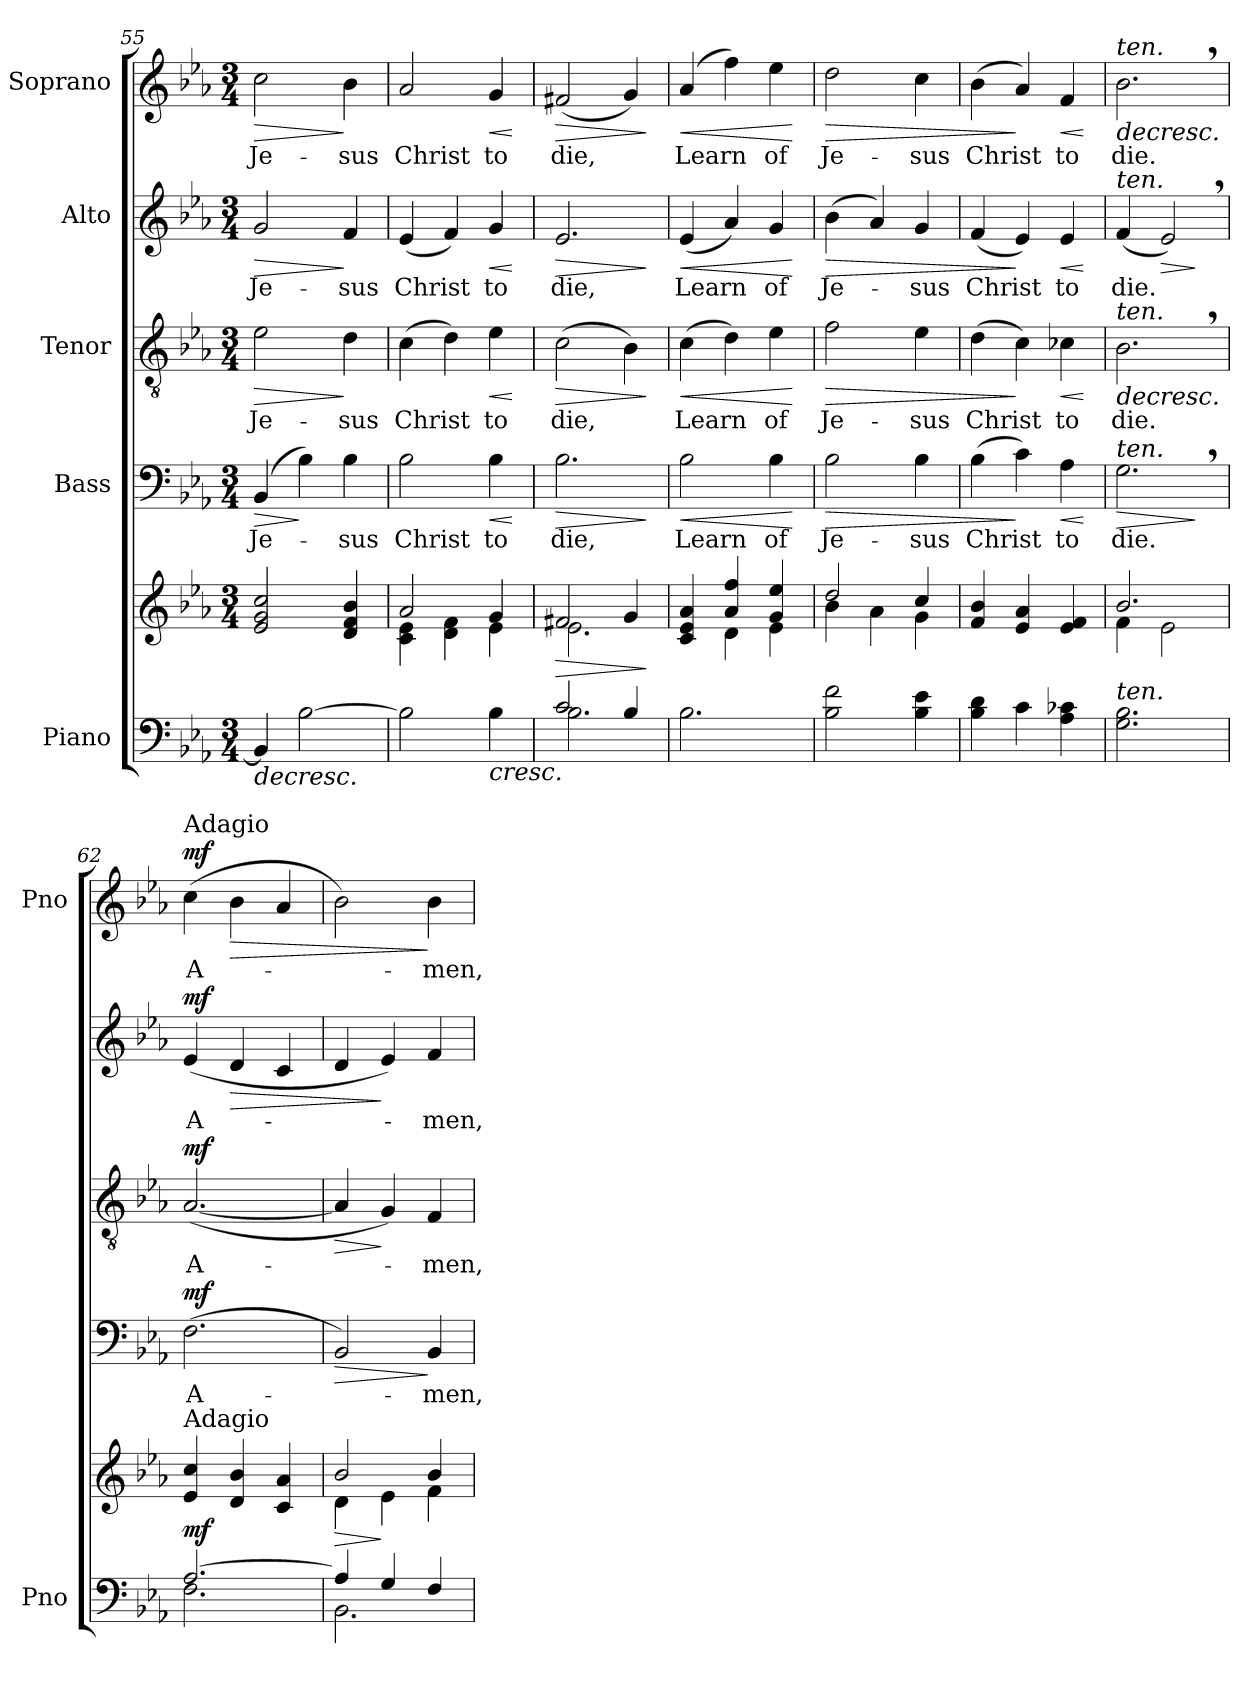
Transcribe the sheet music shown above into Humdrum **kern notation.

**kern	**kern	**dynam	**kern	**text	**dynam	**kern	**text	**dynam	**kern	**text	**dynam	**kern	**text	**dynam
*part5	*part5	*part5	*part4	*part4	*part4	*part3	*part3	*part3	*part2	*part2	*part2	*part1	*part1	*part1
*staff6	*staff5	*staff5/6	*staff4	*staff4	*staff4	*staff3	*staff3	*staff3	*staff2	*staff2	*staff2	*staff1	*staff1	*staff1
*I"Piano	*	*	*I"Bass	*	*	*I"Tenor	*	*	*I"Alto	*	*	*I"Soprano	*	*
*I'Pno	*	*	*	*	*	*	*	*	*	*	*	*I'Pno	*	*
*clefF4	*clefG2	*	*clefF4	*	*	*clefGv2	*	*	*clefG2	*	*	*clefG2	*	*
*k[b-e-a-]	*k[b-e-a-]	*	*k[b-e-a-]	*	*	*k[b-e-a-]	*	*	*k[b-e-a-]	*	*	*k[b-e-a-]	*	*
*E-:	*E-:	*	*E-:	*	*	*E-:	*	*	*E-:	*	*	*E-:	*	*
*M3/4	*M3/4	*	*M3/4	*	*	*M3/4	*	*	*M3/4	*	*	*M3/4	*	*
=55	=55	=55	=55	=55	=55	=55	=55	=55	=55	=55	=55	=55	=55	=55
!	!	!LO:HP:b=2	!	!	!LO:HP:b	!	!	!LO:HP:b	!	!	!LO:HP:b	!	!	!LO:HP:b
4BB-/]	2e-/ 2g/ 2cc/	>	(4BB-/	Je-	>	2e-\	Je-	>	2g/	Je-	>	2cc\	Je-	>
[2B-\	.	.	4B-\)	.	]	.	.	.	.	.	.	.	.	.
.	4d/ 4f/ 4b-/	.	4B-\	-sus	.	4d\	-sus	]	4f/	-sus	]	4b-\	-sus	]
=56	=56	=56	=56	=56	=56	=56	=56	=56	=56	=56	=56	=56	=56	=56
*	*^	*	*	*	*	*	*	*	*	*	*	*	*	*
2B-\]	2a-/	4c\ 4e-\	.	2B-\	Christ	.	(4c\	Christ	.	(4e-/	Christ	.	2a-/	Christ	.
.	.	4d\ 4f\	.	.	.	.	4d\)	.	.	4f/)	.	.	.	.	.
!	!	!	!LO:HP:b=2	!	!	!LO:HP:b	!	!	!LO:HP:b	!	!	!LO:HP:b	!	!	!LO:HP:b
4B-\	4g/	4e-\	<	4B-\	to	<	4e-\	to	<	4g/	to	<	4g/	to	<
*	*v	*v	*	*	*	*	*	*	*	*	*	*	*	*	*
.	.	]	.	.	[	.	.	[	.	.	[	.	.	[
=57	=57	=57	=57	=57	=57	=57	=57	=57	=57	=57	=57	=57	=57	=57
*^	*	*	*	*	*	*	*	*	*	*	*	*	*	*
!	!	!	!LO:HP:b	!	!	!LO:HP:b	!	!	!LO:HP:b	!	!	!LO:HP:b	!	!	!LO:HP:b
*	*	*^	*	*	*	*	*	*	*	*	*	*	*	*	*
2c/	2.B-\	2f#X/	2.e-\	>	2.B-\	die,	>	(2c\	die,	>	2.e-/	die,	>	(2f#X/	die,	>
4B-/	.	4g/	.	.	.	.	.	4B-\)	.	.	.	.	.	4g/)	.	.
*v	*v	*	*	*	*	*	*	*	*	*	*	*	*	*	*	*
*	*v	*v	*	*	*	*	*	*	*	*	*	*	*	*	*
.	.	] [	.	.	]	.	.	]	.	.	]	.	.	]
=58	=58	=58	=58	=58	=58	=58	=58	=58	=58	=58	=58	=58	=58	=58
*	*^	*	*	*	*	*	*	*	*	*	*	*	*	*
!	!	!	!	!	!	!LO:HP:b	!	!	!LO:HP:b	!	!	!LO:HP:b	!	!	!LO:HP:b
2.B-\	4c/ 4e-/ 4a-/	4ryy	.	2B-\	Learn	<	(4c\	Learn	<	(4e-/	Learn	<	(4a-/	Learn	<
.	4a-/ 4ff/	4d\	.	.	.	.	4d\)	.	.	4a-/)	.	.	4ff\)	.	.
.	4g/ 4ee-/	4e-\	.	4B-\	of	.	4e-\	of	.	4g/	of	.	4ee-\	of	.
*	*v	*v	*	*	*	*	*	*	*	*	*	*	*	*	*
.	.	.	.	.	[	.	.	[	.	.	[	.	.	[
!!LO:LB:g=z
=59	=59	=59	=59	=59	=59	=59	=59	=59	=59	=59	=59	=59	=59	=59
*	*^	*	*	*	*	*	*	*	*	*	*	*	*	*
!	!	!	!	!	!	!LO:HP:b	!	!	!LO:HP:b	!	!	!LO:HP:b	!	!	!LO:HP:b
2B-\ 2f\	2dd/	4b-\	.	2B-\	Je-	>	2f\	Je-	>	(4b-\	Je-	>	2dd\	Je-	>
.	.	4a-\	.	.	.	.	.	.	.	4a-/)	.	.	.	.	.
4B-\ 4e-\	4cc/	4g\	.	4B-\	-sus	.	4e-\	-sus	.	4g/	-sus	.	4cc\	-sus	.
*	*v	*v	*	*	*	*	*	*	*	*	*	*	*	*	*
=60	=60	=60	=60	=60	=60	=60	=60	=60	=60	=60	=60	=60	=60	=60
4B-\ 4d\	4f/ 4b-/	.	(4B-\	Christ	.	(4d\	Christ	.	(4f/	Christ	.	(4b-\	Christ	.
4c\	4e-/ 4a-/	.	4c\)	.	]	4c\)	.	]	4e-/)	.	]	4a-/)	.	]
!	!	!	!	!	!LO:HP:b	!	!	!LO:HP:b	!	!	!LO:HP:b	!	!	!LO:HP:b
4A-\ 4c-X\	4e-/ 4f/	.	4A-\	to	<	4c-X\	to	<	4e-/	to	<	4f/	to	<
.	.	.	.	.	[	.	.	[	.	.	[	.	.	[
=61	=61	=61	=61	=61	=61	=61	=61	=61	=61	=61	=61	=61	=61	=61
*	*^	*	*	*	*	*	*	*	*	*	*	*	*	*
!	!	!	!	!	!	!	!	!	!	!	!	!	!LO:TX:a:i:t=ten.	!	!
!	!	!	!	!	!	!	!	!	!	!LO:TX:a:i:t=ten.	!	!	!	!	!
!	!	!	!	!	!	!	!LO:TX:a:i:t=ten.	!	!	!	!	!	!	!	!
!	!	!	!	!LO:TX:a:i:t=ten.	!	!	!	!	!	!	!	!	!	!	!
!LO:TX:a:i:t=ten.	!	!	!	!	!	!	!	!	!	!	!	!	!	!	!
!	!	!	!	!	!	!LO:HP:b	!	!	!LO:HP:b	!	!	!	!	!	!LO:HP:b
2.G\ 2.B-\	2.b-/	4f\	.	2.G,\	die.	>	2.B-,\	die.	>	(4f/	die.	.	2.b-,\	die.	>
!	!	!	!	!	!	!	!	!	!	!	!	!LO:HP:b	!	!	!
.	.	2e-\	.	.	.	.	.	.	.	2e-,/)	.	>	.	.	.
*	*v	*v	*	*	*	*	*	*	*	*	*	*	*	*	*
.	.	.	.	.	]	.	.	.	.	.	]	.	.	.
=62	=62	=62	=62	=62	=62	=62	=62	=62	=62	=62	=62	=62	=62	=62
*^	*	*	*	*	*	*	*	*	*	*	*	*	*	*
!	!	!	!	!	!	!	!	!	!	!	!	!	!LO:TX:a:t=Adagio	!	!
!	!	!LO:TX:a:t=Adagio	!	!	!	!	!	!	!	!	!	!	!	!	!
!	!	!	!LO:DY:a=2	!	!	!LO:DY:a	!	!	!LO:DY:a	!	!	!LO:DY:a	!	!	!LO:DY:a
[>2.A-/	2.F\	4e-/ 4cc/	mf	(2.F\	A-	mf	([2.A-/	A-	mf	(4e-/	A-	mf	(4cc\	A-	mf
!	!	!	!	!	!	!	!	!	!	!	!	!LO:HP:b	!	!	!LO:HP:n=1:b
.	.	4d/ 4b-/	.	.	.	.	.	.	.	4d/	.	>	4b-\	.	] >
.	.	4c/ 4a-/	.	.	.	.	.	.	.	4c/	.	.	4a-/	.	.
*v	*v	*	*	*	*	*	*	*	*	*	*	*	*	*	*
.	.	.	.	.	.	.	.	]	.	.	.	.	.	.
=63	=63	=63	=63	=63	=63	=63	=63	=63	=63	=63	=63	=63	=63	=63
*^	*	*	*	*	*	*	*	*	*	*	*	*	*	*
!	!	!	!LO:HP:b	!	!	!LO:HP:b	!	!	!LO:HP:b	!	!	!	!	!	!
*	*	*^	*	*	*	*	*	*	*	*	*	*	*	*	*
4A-/]	2.BB-\	2b-/	4d\	>	2BB-/)	-­-	>	4A-/]	-­-	>	4d/	-­-	.	2b-\)	-­-	.
4G/	.	.	4e-\	]	.	.	.	4G/)	.	]	4e-/)	.	]	.	.	.
4F/	.	4b-/	4f\	.	4BB-/	-men,	]	4F/	-men,	.	4f/	-men,	.	4b-\	-men,	]
*v	*v	*	*	*	*	*	*	*	*	*	*	*	*	*	*	*
*	*v	*v	*	*	*	*	*	*	*	*	*	*	*	*	*
=	=	=	=	=	=	=	=	=	=	=	=	=	=	=
*-	*-	*-	*-	*-	*-	*-	*-	*-	*-	*-	*-	*-	*-	*-
